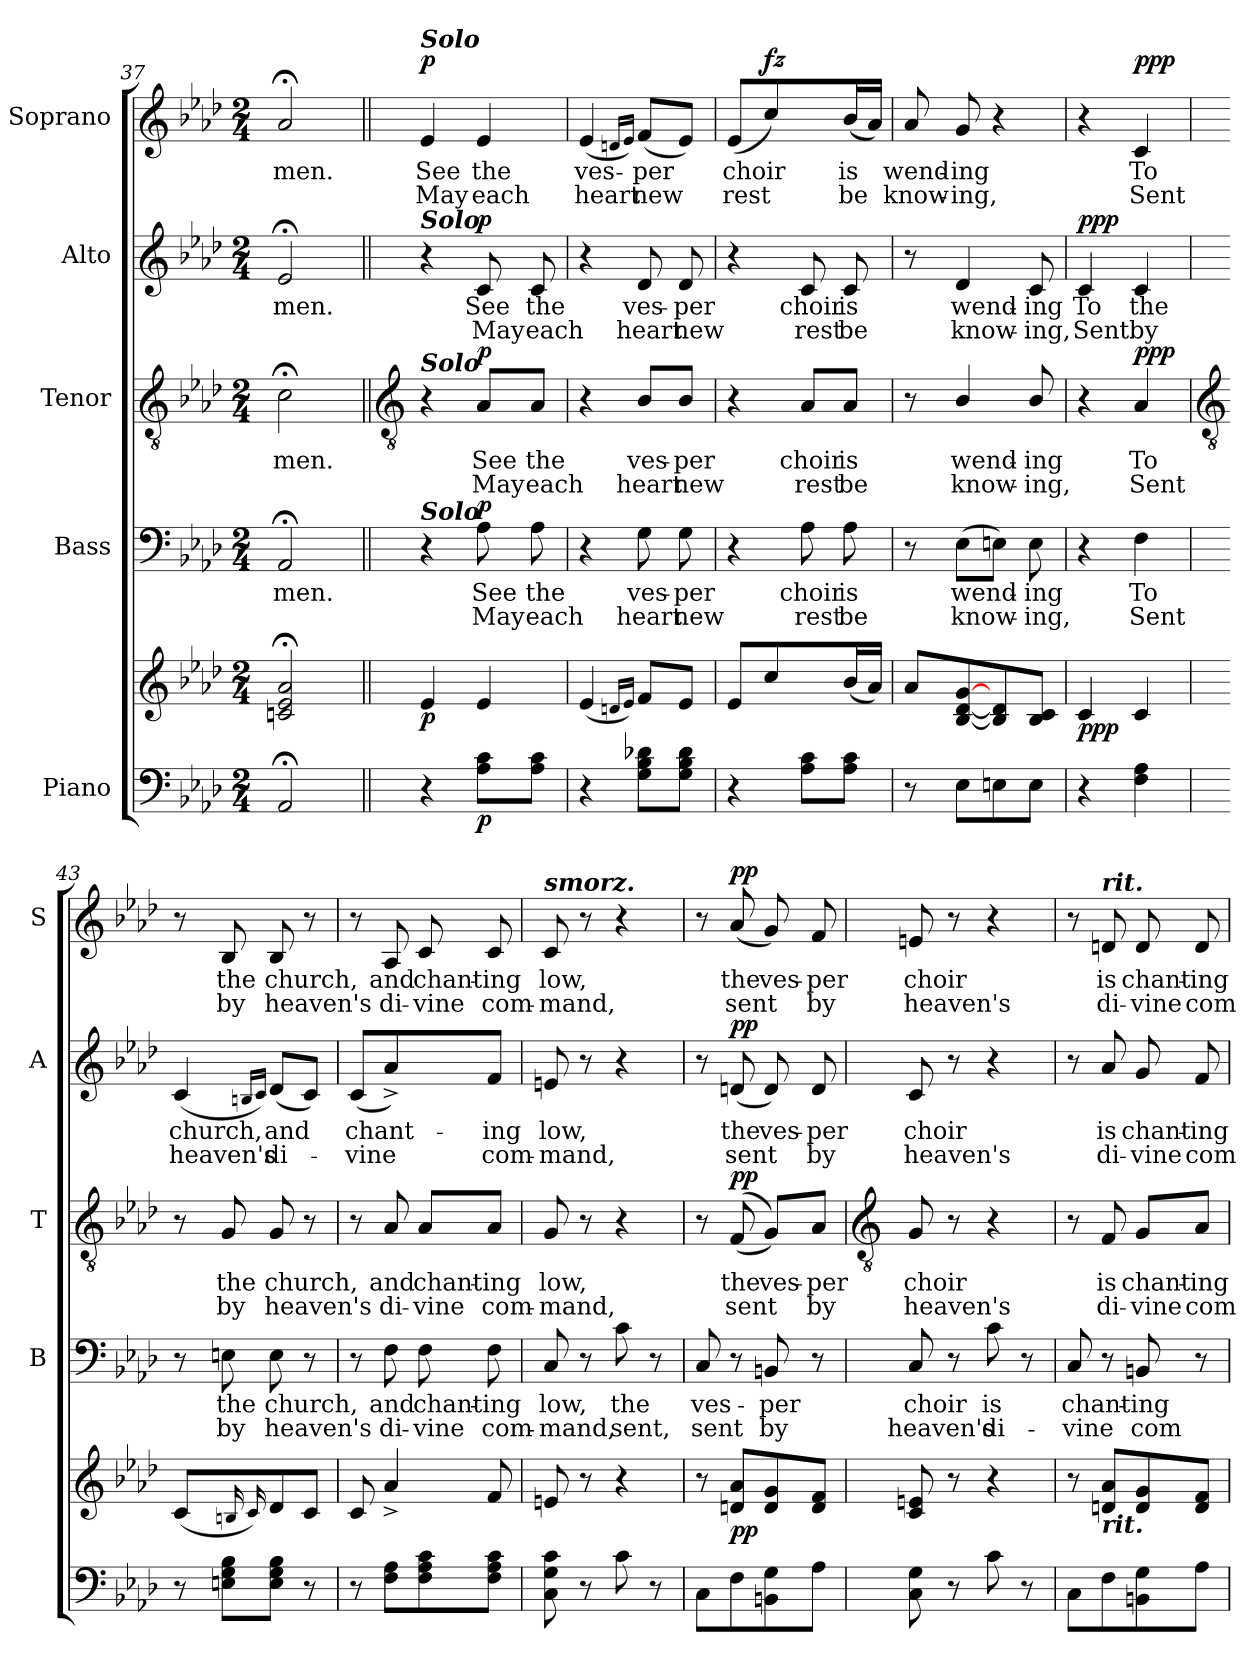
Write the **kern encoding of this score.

**kern	**kern	**dynam	**kern	**text	**text	**dynam	**kern	**text	**text	**dynam	**kern	**text	**text	**dynam	**kern	**text	**text	**dynam
*part5	*part5	*part5	*part4	*part4	*part4	*part4	*part3	*part3	*part3	*part3	*part2	*part2	*part2	*part2	*part1	*part1	*part1	*part1
*staff6	*staff5	*staff5/6	*staff4	*staff4	*staff4	*staff4	*staff3	*staff3	*staff3	*staff3	*staff2	*staff2	*staff2	*staff2	*staff1	*staff1	*staff1	*staff1
*I"Piano	*	*	*I"Bass	*	*	*	*I"Tenor	*	*	*	*I"Alto	*	*	*	*I"Soprano	*	*	*
*	*	*	*I'B	*	*	*	*I'T	*	*	*	*I'A	*	*	*	*I'S	*	*	*
*clefF4	*clefG2	*	*clefF4	*	*	*	*clefGv2	*	*	*	*clefG2	*	*	*	*clefG2	*	*	*
*k[b-e-a-d-]	*k[b-e-a-d-]	*	*k[b-e-a-d-]	*	*	*	*k[b-e-a-d-]	*	*	*	*k[b-e-a-d-]	*	*	*	*k[b-e-a-d-]	*	*	*
*A-:	*A-:	*	*A-:	*	*	*	*A-:	*	*	*	*A-:	*	*	*	*A-:	*	*	*
*M2/4	*M2/4	*	*M2/4	*	*	*	*M2/4	*	*	*	*M2/4	*	*	*	*M2/4	*	*	*
=37	=37	=37	=37	=37	=37	=37	=37	=37	=37	=37	=37	=37	=37	=37	=37	=37	=37	=37
!	!	!	!	!LO:LY:b	!	!	!	!LO:LY:b	!	!	!	!LO:LY:b	!	!	!	!LO:LY:b	!	!
2AA-;<	2cn;< 2e-;< 2a-;<	.	2AA-;<	men.	.	.	2c;<	men.	.	.	2e-;<	men.	.	.	2a-;<	men.	.	.
!!LO:LB:g=z
=38||	=38||	=38||	=38||	=38||	=38||	=38||	=38||	=38||	=38||	=38||	=38||	=38||	=38||	=38||	=38||	=38||	=38||	=38||
*	*	*	*	*	*	*	*clefGv2	*	*	*	*	*	*	*	*	*	*	*
!	!	!	!	!	!	!	!	!	!	!	!	!	!	!	!LO:TX:a:Bi:t=Solo	!	!	!
!	!	!	!	!	!	!	!	!	!	!	!LO:TX:a:Bi:t=Solo	!	!	!	!	!	!	!
!	!	!	!	!	!	!	!LO:TX:a:Bi:t=Solo	!	!	!	!	!	!	!	!	!	!	!
!	!	!	!LO:TX:a:Bi:t=Solo	!	!	!	!	!	!	!	!	!	!	!	!	!	!	!
!	!	!LO:DY:b	!	!	!	!	!	!	!	!	!	!	!	!	!	!LO:LY:b	!LO:LY:b	!LO:DY:b
4r	4e-	p	4r	.	.	.	4r	.	.	.	4r	.	.	.	4e-	See	May	p
!	!	!LO:DY:b=2	!	!LO:LY:b	!LO:LY:b	!LO:DY:b	!	!LO:LY:b	!LO:LY:b	!LO:DY:b	!	!LO:LY:b	!LO:LY:b	!LO:DY:b	!	!LO:LY:b	!LO:LY:b	!
8A- 8cL	4e-	p	8A-	See	May	p	8A-/L	See	May	p	8c	See	May	p	4e-	the	each	.
!	!	!	!	!LO:LY:b	!LO:LY:b	!	!	!LO:LY:b	!LO:LY:b	!	!	!LO:LY:b	!LO:LY:b	!	!	!	!	!
8A- 8cJ	.	.	8A-	the	each	.	8A-/J	the	each	.	8c	the	each	.	.	.	.	.
=39	=39	=39	=39	=39	=39	=39	=39	=39	=39	=39	=39	=39	=39	=39	=39	=39	=39	=39
!	!	!	!	!	!	!	!	!	!	!	!	!	!	!	!	!LO:LY:b	!LO:LY:b	!
4r	(<4e-	.	4r	.	.	.	4r	.	.	.	4r	.	.	.	(<4e-	ves-	heart	.
.	16qqdnLL	.	.	.	.	.	.	.	.	.	.	.	.	.	16qqdnLL	.	.	.
.	16qqe-JJ)	.	.	.	.	.	.	.	.	.	.	.	.	.	16qqe-JJ)	.	.	.
!	!	!	!	!LO:LY:b	!LO:LY:b	!	!	!LO:LY:b	!LO:LY:b	!	!	!LO:LY:b	!LO:LY:b	!	!	!LO:LY:b	!LO:LY:b	!
8G\ 8B-\ 8d-X\L	8fL	.	8G\	ves-	-heart	.	8B-/L	ves-	-heart	.	8d-	ves-	-heart	.	(<8fL	per	new	.
!	!	!	!	!LO:LY:b	!LO:LY:b	!	!	!LO:LY:b	!LO:LY:b	!	!	!LO:LY:b	!LO:LY:b	!	!	!	!	!
8G\ 8B-\ 8d-\J	8e-J	.	8G\	per	new	.	8B-/J	per	new	.	8d-	per	new	.	8e-J)	.	.	.
=40	=40	=40	=40	=40	=40	=40	=40	=40	=40	=40	=40	=40	=40	=40	=40	=40	=40	=40
!	!	!	!	!	!	!	!	!	!	!	!	!	!	!	!	!LO:LY:b	!LO:LY:b	!
4r	8e-L	.	4r	.	.	.	4r	.	.	.	4r	.	.	.	(8e-L	choir	rest	.
!	!	!	!	!	!	!	!	!	!	!	!	!	!	!	!	!	!	!LO:DY:a
.	4cc	.	.	.	.	.	.	.	.	.	.	.	.	.	4cc)	.	.	fz
!	!	!	!	!LO:LY:b	!LO:LY:b	!	!	!LO:LY:b	!LO:LY:b	!	!	!LO:LY:b	!LO:LY:b	!	!	!	!	!
8A- 8cL	.	.	8A-	choir	rest	.	8A-/L	choir	rest	.	8c	choir	rest	.	.	.	.	.
!	!	!	!	!LO:LY:b	!LO:LY:b	!	!	!LO:LY:b	!LO:LY:b	!	!	!LO:LY:b	!LO:LY:b	!	!	!LO:LY:b	!LO:LY:b	!
8A- 8cJ	(<16b-L	.	8A-	is	be	.	8A-/J	is	be	.	8c	is	be	.	(<16b-L	is	be	.
.	16a-JJ)	.	.	.	.	.	.	.	.	.	.	.	.	.	16a-JJ)	.	.	.
=41	=41	=41	=41	=41	=41	=41	=41	=41	=41	=41	=41	=41	=41	=41	=41	=41	=41	=41
!	!	!	!	!	!	!	!	!	!	!	!	!	!	!	!	!LO:LY:b	!LO:LY:b	!
8r	8a-L	.	8r	.	.	.	8r	.	.	.	8r	.	.	.	8a-	wend-	-know-	.
!	!	!	!	!LO:LY:b	!LO:LY:b	!	!	!LO:LY:b	!LO:LY:b	!	!	!LO:LY:b	!LO:LY:b	!	!	!LO:LY:b	!LO:LY:b	!
8E-L	[8B- [8d- [8g	.	(>8E-L	wend-	know-	.	4B-/	wend-	-know-	.	4d-	wend-	-know-	.	8g	-ing	ing,	.
8En	8B-] 8d-]	.	8EnJ)	.	.	.	.	.	.	.	.	.	.	.	4r	.	.	.
!	!	!	!	!LO:LY:b	!LO:LY:b	!	!	!LO:LY:b	!LO:LY:b	!	!	!LO:LY:b	!LO:LY:b	!	!	!	!	!
8EJ	8B- 8cJ	.	8E	ing	ing,	.	8B-/	-ing	ing,	.	8c	-ing	ing,	.	.	.	.	.
=42	=42	=42	=42	=42	=42	=42	=42	=42	=42	=42	=42	=42	=42	=42	=42	=42	=42	=42
!	!	!LO:DY:b	!	!	!	!	!	!	!	!	!	!LO:LY:b	!LO:LY:b	!LO:DY:b	!	!	!	!
4r	4c	ppp	4r	.	.	.	4r	.	.	.	4c	To	Sent	ppp	4r	.	.	.
!	!	!	!	!LO:LY:b	!LO:LY:b	!	!	!LO:LY:b	!LO:LY:b	!LO:DY:b	!	!LO:LY:b	!LO:LY:b	!	!	!LO:LY:b	!LO:LY:b	!LO:DY:b
4F 4A-	4c	.	4F	To	Sent	.	4A-	To	Sent	ppp	4c	the	by	.	4c	To	Sent	ppp
!!LO:LB:g=z
=43	=43	=43	=43	=43	=43	=43	=43	=43	=43	=43	=43	=43	=43	=43	=43	=43	=43	=43
*	*	*	*	*	*	*	*clefGv2	*	*	*	*	*	*	*	*	*	*	*
!	!	!	!	!	!	!	!	!	!	!	!	!LO:LY:b	!LO:LY:b	!	!	!	!	!
8r	(<4c	.	8r	.	.	.	8r	.	.	.	(<4c	church,	heaven's	.	8r	.	.	.
!	!	!	!	!LO:LY:b	!LO:LY:b	!	!	!LO:LY:b	!LO:LY:b	!	!	!	!	!	!	!LO:LY:b	!LO:LY:b	!
8En 8G 8B-L	.	.	8En	the	by	.	8G	the	by	.	.	.	.	.	8B-	the	by	.
.	16qqBnLL	.	.	.	.	.	.	.	.	.	16qqBnLL	.	.	.	.	.	.	.
.	16qqc)	.	.	.	.	.	.	.	.	.	16qqcJJ)	.	.	.	.	.	.	.
!	!	!	!	!LO:LY:b	!LO:LY:b	!	!	!LO:LY:b	!LO:LY:b	!	!	!LO:LY:b	!LO:LY:b	!	!	!LO:LY:b	!LO:LY:b	!
8E 8G 8B-J	8d-	.	8E	church,	heaven's	.	8G	church,	heaven's	.	(<8d-L	and	di-	.	8B-	church,	heaven's	.
8r	8cJ	.	8r	.	.	.	8r	.	.	.	8cJ)	.	.	.	8r	.	.	.
=44	=44	=44	=44	=44	=44	=44	=44	=44	=44	=44	=44	=44	=44	=44	=44	=44	=44	=44
!	!	!	!	!	!	!	!	!	!	!	!	!LO:LY:b	!LO:LY:b	!	!	!	!	!
8r	8c	.	8r	.	.	.	8r	.	.	.	(<8cL	chant-	vine	.	8r	.	.	.
!	!	!	!	!LO:LY:b	!LO:LY:b	!	!	!LO:LY:b	!LO:LY:b	!	!	!	!	!	!	!LO:LY:b	!LO:LY:b	!
8F 8A-L	4a-^	.	8F	and	di-	.	8A-	and	di-	.	4a-^)	.	.	.	8A-	and	di-	.
!	!	!	!	!LO:LY:b	!LO:LY:b	!	!	!LO:LY:b	!LO:LY:b	!	!	!	!	!	!	!LO:LY:b	!LO:LY:b	!
8F 8A- 8c	.	.	8F	-chant-	-vine	.	8A-/L	-chant-	-vine	.	.	.	.	.	8c	-chant-	-vine	.
!	!	!	!	!LO:LY:b	!LO:LY:b	!	!	!LO:LY:b	!LO:LY:b	!	!	!LO:LY:b	!LO:LY:b	!	!	!LO:LY:b	!LO:LY:b	!
8F 8A- 8cJ	8f	.	8F	ing	com-	.	8A-/J	ing	com-	.	8fJ	ing	com-	.	8c	ing	com-	.
=45	=45	=45	=45	=45	=45	=45	=45	=45	=45	=45	=45	=45	=45	=45	=45	=45	=45	=45
!	!	!	!	!	!	!	!	!	!	!	!	!	!	!	!LO:TX:a:Bi:t=smorz.	!	!	!
!	!	!	!	!LO:LY:b	!LO:LY:b	!	!	!LO:LY:b	!LO:LY:b	!	!	!LO:LY:b	!LO:LY:b	!	!	!LO:LY:b	!LO:LY:b	!
8C 8G 8c	8en	.	8C	-low,	mand,	.	8G	-low,	mand,	.	8en	-low,	mand,	.	8c	-low,	mand,	.
8r	8r	.	8r	.	.	.	8r	.	.	.	8r	.	.	.	8r	.	.	.
!	!	!	!	!LO:LY:b	!LO:LY:b	!	!	!	!	!	!	!	!	!	!	!	!	!
8c	4r	.	8c	the	sent,	.	4r	.	.	.	4r	.	.	.	4r	.	.	.
8r	.	.	8r	.	.	.	.	.	.	.	.	.	.	.	.	.	.	.
=46	=46	=46	=46	=46	=46	=46	=46	=46	=46	=46	=46	=46	=46	=46	=46	=46	=46	=46
!	!	!	!	!LO:LY:b	!LO:LY:b	!	!	!	!	!	!	!	!	!	!	!	!	!
8CL	8r	.	8C	ves-	-sent	.	8r	.	.	.	8r	.	.	.	8r	.	.	.
!	!	!LO:DY:b	!	!	!	!	!	!LO:LY:b	!LO:LY:b	!LO:DY:b	!	!LO:LY:b	!LO:LY:b	!LO:DY:b	!	!LO:LY:b	!LO:LY:b	!LO:DY:b
8F	8dn 8a-L	pp	8r	.	.	.	(<(<8F	the	sent	pp	(<8dn	the	sent	pp	(<8a-	the	sent	pp
!	!	!	!	!LO:LY:b	!LO:LY:b	!	!	!LO:LY:b	!	!	!	!LO:LY:b	!	!	!	!LO:LY:b	!	!
8BBn 8G	8d 8g	.	8BBn	per	by	.	8G/L))	ves-	.	.	8d)	ves-	.	.	8g)	ves-	.	.
!	!	!	!	!	!	!	!	!LO:LY:b	!LO:LY:b	!	!	!LO:LY:b	!LO:LY:b	!	!	!LO:LY:b	!LO:LY:b	!
8A-J	8d 8fJ	.	8r	.	.	.	8A-/J	-per	by	.	8d	-per	by	.	8f	-per	by	.
!!LO:LB:g=z
=47	=47	=47	=47	=47	=47	=47	=47	=47	=47	=47	=47	=47	=47	=47	=47	=47	=47	=47
*	*	*	*	*	*	*	*clefGv2	*	*	*	*	*	*	*	*	*	*	*
!	!	!	!	!LO:LY:b	!LO:LY:b	!	!	!LO:LY:b	!LO:LY:b	!	!	!LO:LY:b	!LO:LY:b	!	!	!LO:LY:b	!LO:LY:b	!
8C 8G	8c 8en	.	8C	choir	heaven's	.	8G	choir	heaven's	.	8c	choir	heaven's	.	8en	choir	heaven's	.
8r	8r	.	8r	.	.	.	8r	.	.	.	8r	.	.	.	8r	.	.	.
!	!	!	!	!LO:LY:b	!LO:LY:b	!	!	!	!	!	!	!	!	!	!	!	!	!
8c	4r	.	8c	is	di-	.	4r	.	.	.	4r	.	.	.	4r	.	.	.
8r	.	.	8r	.	.	.	.	.	.	.	.	.	.	.	.	.	.	.
=48	=48	=48	=48	=48	=48	=48	=48	=48	=48	=48	=48	=48	=48	=48	=48	=48	=48	=48
!	!	!	!	!LO:LY:b	!LO:LY:b	!	!	!	!	!	!	!	!	!	!	!	!	!
8CL	8r	.	8C	-chant-	-vine	.	8r	.	.	.	8r	.	.	.	8r	.	.	.
!	!	!	!	!	!	!	!	!	!	!	!	!	!	!	!LO:TX:a:Bi:t=rit.	!	!	!
!	!LO:TX:b:Bi:t=rit.	!	!	!	!	!	!	!	!	!	!	!	!	!	!	!	!	!
!	!	!	!	!	!	!	!	!LO:LY:b	!LO:LY:b	!	!	!LO:LY:b	!LO:LY:b	!	!	!LO:LY:b	!LO:LY:b	!
8F	8dn 8a-L	.	8r	.	.	.	8F	is	di-	.	8a-	is	di-	.	8dn	is	di-	.
!	!	!	!	!LO:LY:b	!LO:LY:b	!	!	!LO:LY:b	!LO:LY:b	!	!	!LO:LY:b	!LO:LY:b	!	!	!LO:LY:b	!LO:LY:b	!
8BBn 8G	8d 8g	.	8BBn	ing	com-	.	8G/L	-chant-	-vine	.	8g	-chant-	-vine	.	8d	-chant-	-vine	.
!	!	!	!	!	!	!	!	!LO:LY:b	!LO:LY:b	!	!	!LO:LY:b	!LO:LY:b	!	!	!LO:LY:b	!LO:LY:b	!
8A-J	8d 8fJ	.	8r	.	.	.	8A-/J	ing	com-	.	8f	ing	com-	.	8d	ing	com-	.
=	=	=	=	=	=	=	=	=	=	=	=	=	=	=	=	=	=	=
*-	*-	*-	*-	*-	*-	*-	*-	*-	*-	*-	*-	*-	*-	*-	*-	*-	*-	*-
